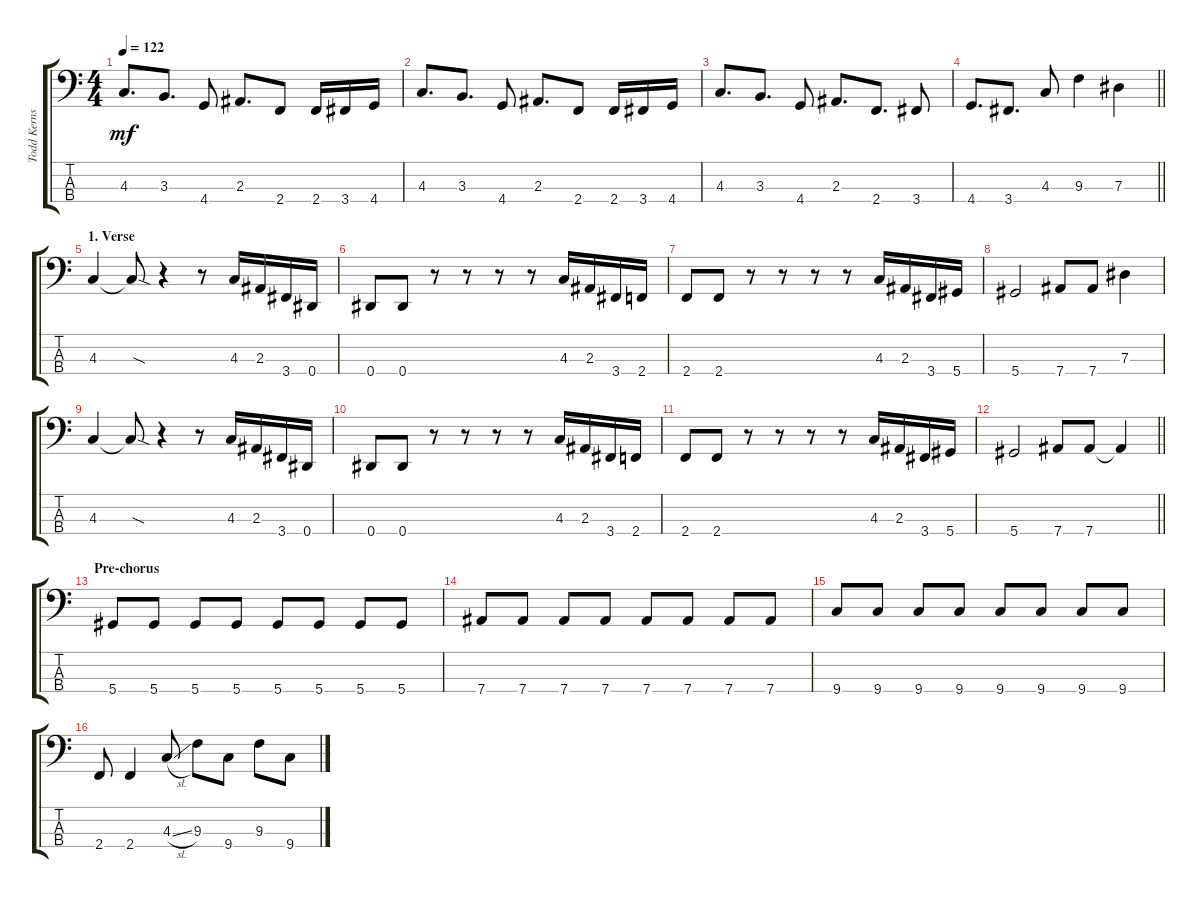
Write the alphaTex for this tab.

\track ("Todd Kerns" "Todd Kerns") {instrument electricbassfinger}
\staff {score tabs}
\tuning (Gb2 Db2 Ab1 Eb1) {hide}
\ts (4 4)
\tempo 122
\clef f4
\ks c
4.3.8{d dy mf} 3.3.8{d} 4.4.8 2.3.8{d} 2.4.8 2.4.16 3.4.16 4.4.16 |
4.3.8{d} 3.3.8{d} 4.4.8 2.3.8{d} 2.4.8 2.4.16 3.4.16 4.4.16 |
4.3.8{d} 3.3.8{d} 4.4.8 2.3.8{d} 2.4.8{d} 3.4.8 |
\barLineRight lightlight
4.4.8{d} 3.4.8{d} 4.3.8 9.3.4 7.3.4 |
\section ("" "1. Verse")
4.3.4 4.3{sod t}.8 r.4 r.8 4.3.16 2.3.16 3.4.16 0.4.16 |
0.4.8 0.4.8 r.8 r.8 r.8 r.8 4.3.16 2.3.16 3.4.16 2.4.16 |
2.4.8 2.4.8 r.8 r.8 r.8 r.8 4.3.16 2.3.16 3.4.16 5.4.16 |
5.4.2 7.4.8 7.4.8 7.3.4 |
4.3.4 4.3{sod t}.8 r.4 r.8 4.3.16 2.3.16 3.4.16 0.4.16 |
0.4.8 0.4.8 r.8 r.8 r.8 r.8 4.3.16 2.3.16 3.4.16 2.4.16 |
2.4.8 2.4.8 r.8 r.8 r.8 r.8 4.3.16 2.3.16 3.4.16 5.4.16 |
\barLineRight lightlight
5.4.2 7.4.8 7.4.8 7.4{t}.4 |
\section ("" "Pre-chorus")
5.4.8 5.4.8 5.4.8 5.4.8 5.4.8 5.4.8 5.4.8 5.4.8 |
7.4.8 7.4.8 7.4.8 7.4.8 7.4.8 7.4.8 7.4.8 7.4.8 |
9.4.8 9.4.8 9.4.8 9.4.8 9.4.8 9.4.8 9.4.8 9.4.8 |
2.4.8 2.4.4 4.3{sl}.8 9.3.8 9.4.8 9.3.8 9.4.8
